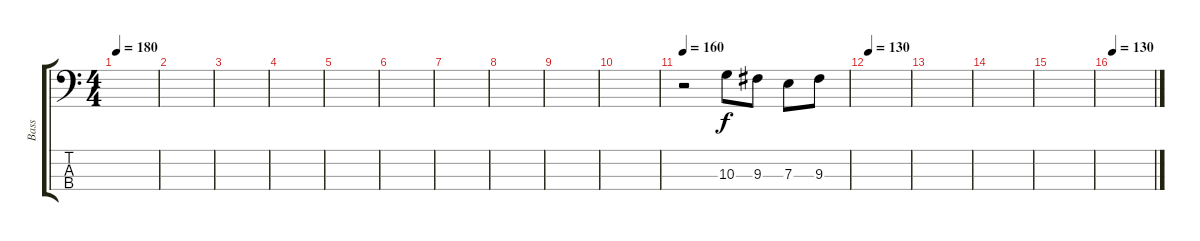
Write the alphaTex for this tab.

\track ("Bass" "Bass") {instrument electricbassfinger}
\staff {score tabs}
\tuning (G2 D2 A1 E1) {hide}
\ts (4 4)
\tempo 180
\clef f4
\ks c
|
|
|
|
|
|
|
|
|
|
\tempo 160
r.2 10.3.8 9.3.8 7.3.8 9.3.8 |
\tempo 145
\tempo 130
|
|
|
|
\tempo 145
\tempo 130
